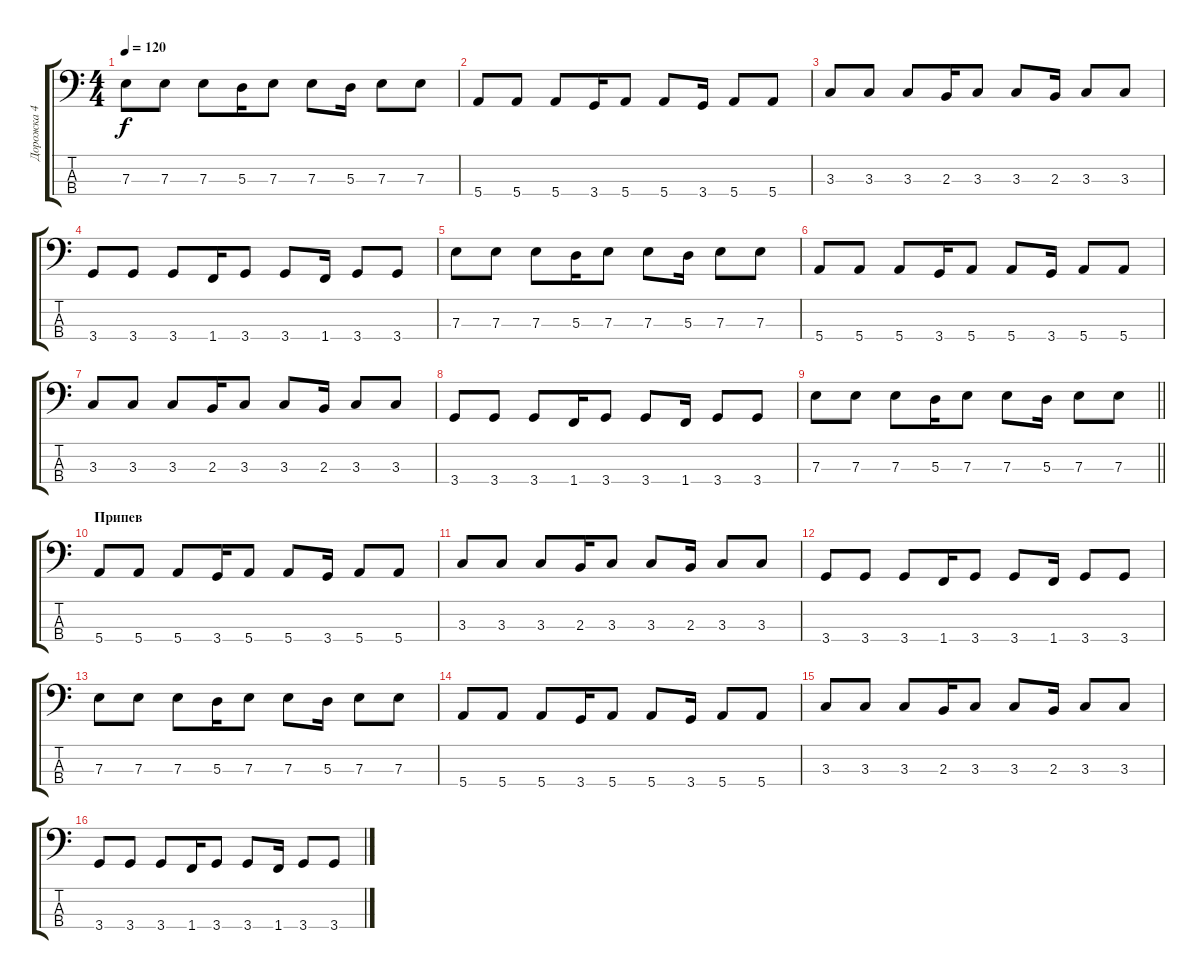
\track ("Дорожка 4" "Дорожка 4") {instrument electricbassfinger}
\staff {score tabs}
\tuning (G2 D2 A1 E1) {hide}
\ts (4 4)
\tempo 120
\clef f4
\ks c
7.3.8{dy f} 7.3.8 7.3.8 5.3.16 7.3.8 7.3.8 5.3.16 7.3.8 7.3.8 |
5.4.8 5.4.8 5.4.8 3.4.16 5.4.8 5.4.8 3.4.16 5.4.8 5.4.8 |
3.3.8 3.3.8 3.3.8 2.3.16 3.3.8 3.3.8 2.3.16 3.3.8 3.3.8 |
3.4.8 3.4.8 3.4.8 1.4.16 3.4.8 3.4.8 1.4.16 3.4.8 3.4.8 |
7.3.8 7.3.8 7.3.8 5.3.16 7.3.8 7.3.8 5.3.16 7.3.8 7.3.8 |
5.4.8{volume 16} 5.4.8 5.4.8 3.4.16 5.4.8 5.4.8 3.4.16 5.4.8 5.4.8 |
3.3.8 3.3.8 3.3.8 2.3.16 3.3.8 3.3.8 2.3.16 3.3.8 3.3.8 |
3.4.8 3.4.8 3.4.8 1.4.16 3.4.8 3.4.8 1.4.16 3.4.8 3.4.8 |
\barLineRight lightlight
7.3.8 7.3.8 7.3.8 5.3.16 7.3.8 7.3.8 5.3.16 7.3.8 7.3.8 |
\section ("" "Припев")
5.4.8 5.4.8 5.4.8 3.4.16 5.4.8 5.4.8 3.4.16 5.4.8 5.4.8 |
3.3.8 3.3.8 3.3.8 2.3.16 3.3.8 3.3.8 2.3.16 3.3.8 3.3.8 |
3.4.8 3.4.8 3.4.8 1.4.16 3.4.8 3.4.8 1.4.16 3.4.8 3.4.8 |
7.3.8 7.3.8 7.3.8 5.3.16 7.3.8 7.3.8 5.3.16 7.3.8 7.3.8 |
5.4.8 5.4.8 5.4.8 3.4.16 5.4.8 5.4.8 3.4.16 5.4.8 5.4.8 |
3.3.8 3.3.8 3.3.8 2.3.16 3.3.8 3.3.8 2.3.16 3.3.8 3.3.8 |
3.4.8 3.4.8 3.4.8 1.4.16 3.4.8 3.4.8 1.4.16 3.4.8 3.4.8
